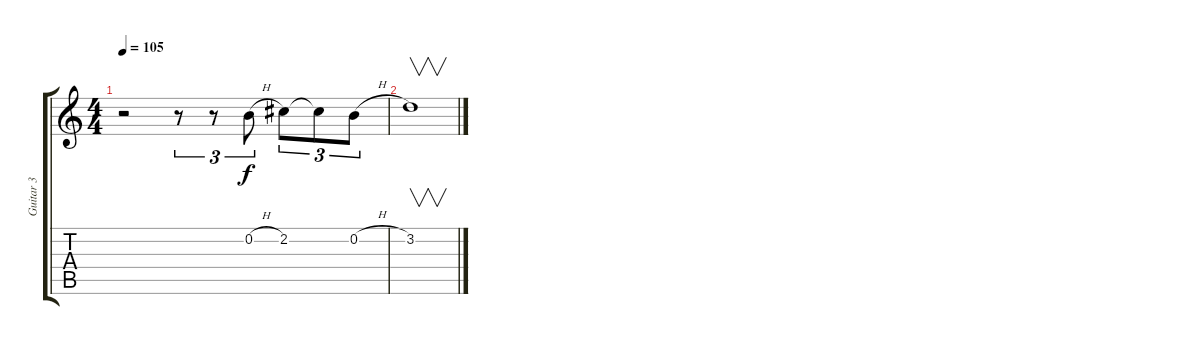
\track ("Guitar 3" "Guitar 3") {instrument overdrivenguitar}
\staff {score tabs}
\tuning (E4 B3 G3 D3 A2 E2) {hide}
\ts (4 4)
\tempo 105
\clef g2
\ks c
r.2{dy f} r.8{tu (3 2)} r.8{tu (3 2)} 0.2{h}.8{tu (3 2)} 2.2.8{tu (3 2)} 2.2{t}.8{tu (3 2)} 0.2{h}.8{tu (3 2)} |
3.2.1{v}
